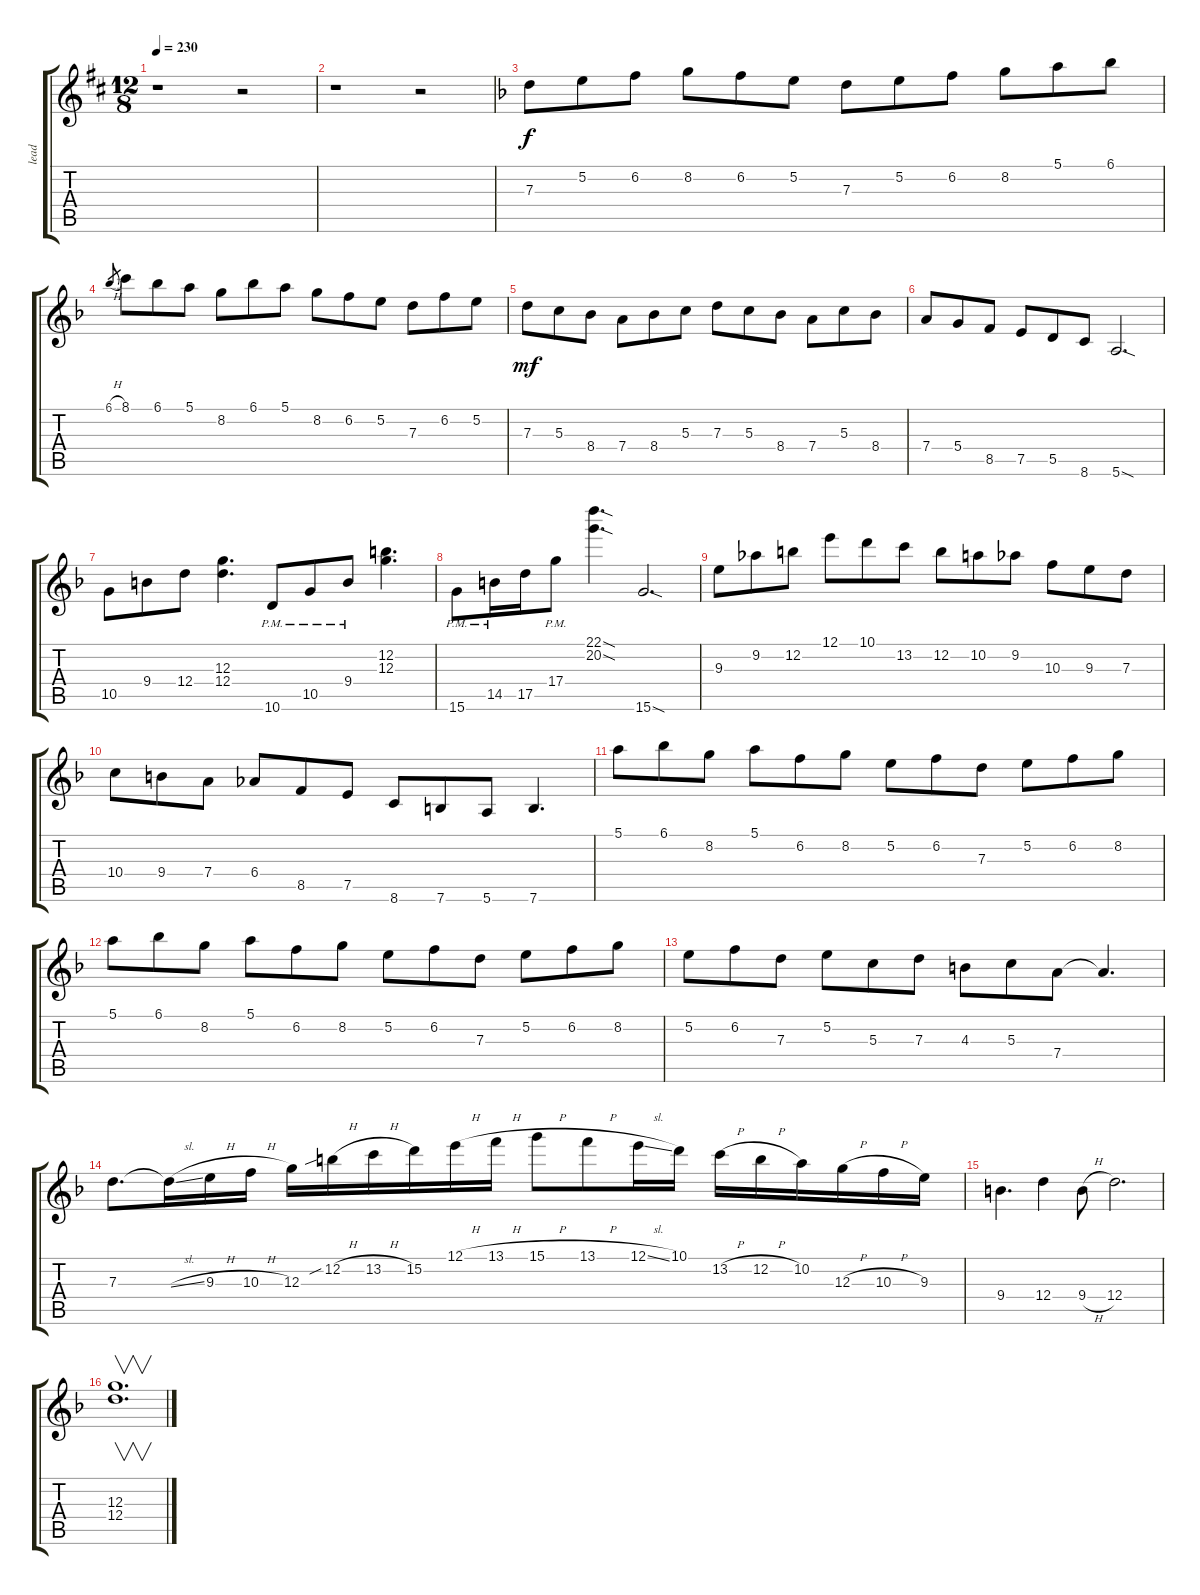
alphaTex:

\track ("lead" "lead") {instrument distortionguitar}
\staff {score tabs}
\tuning (E4 B3 G3 D3 A2 E2) {hide}
\ts (12 8)
\tempo 230
\clef g2
\ks d
r.1{dy f} r.2 |
r.1 r.2 |
\ks f
7.3.8 5.2.8 6.2.8 8.2.8 6.2.8 5.2.8 7.3.8 5.2.8 6.2.8 8.2.8 5.1.8 6.1.8 |
6.1{h}.8{gr} 8.1.8 6.1.8 5.1.8 8.2.8 6.1.8 5.1.8 8.2.8 6.2.8 5.2.8 7.3.8 6.2.8 5.2.8 |
7.3.8{dy mf} 5.3.8 8.4.8 7.4.8 8.4.8 5.3.8 7.3.8 5.3.8 8.4.8 7.4.8 5.3.8 8.4.8 |
7.4.8 5.4.8 8.5.8 7.5.8 5.5.8 8.6.8 5.6{sod}.2{d} |
10.5.8 9.4.8 12.4.8 (12.3 12.4).4{d} 10.6{pm}.8 10.5{pm}.8 9.4{pm}.8 (12.2 12.3).4{d} |
15.6{pm}.8 14.5{pm}.16 17.5.16 17.4{pm}.8 (22.1{sod} 20.2{sod}).4{d} 15.6{sod}.2{d} |
9.3.8 9.2.8 12.2.8 12.1.8 10.1.8 13.2.8 12.2.8 10.2.8 9.2.8 10.3.8 9.3.8 7.3.8 |
10.4.8 9.4.8 7.4.8 6.4.8 8.5.8 7.5.8 8.6.8 7.6.8 5.6.8 7.6.4{d} |
5.1.8 6.1.8 8.2.8 5.1.8 6.2.8 8.2.8 5.2.8 6.2.8 7.3.8 5.2.8 6.2.8 8.2.8 |
5.1.8 6.1.8 8.2.8 5.1.8 6.2.8 8.2.8 5.2.8 6.2.8 7.3.8 5.2.8 6.2.8 8.2.8 |
5.2.8 6.2.8 7.3.8 5.2.8 5.3.8 7.3.8 4.3.8 5.3.8 7.4.8 7.4{t}.4{d} |
7.3.8{d} 7.3{sl t}.16 9.3{h}.16 10.3{h}.16 12.3.16 12.2{sib h}.16 13.2{h}.16 15.2.16 12.1{h}.16 13.1{h}.16 15.1{h}.8 13.1{h}.8 12.1{sl}.16 10.1.16 13.2{h}.16 12.2{h}.16 10.2.16 12.3{h}.16 10.3{h}.16 9.3.16 |
9.4.4{d} 12.4.4 9.4{h}.8 12.4.2{d} |
(12.3 12.4).1{v d}
